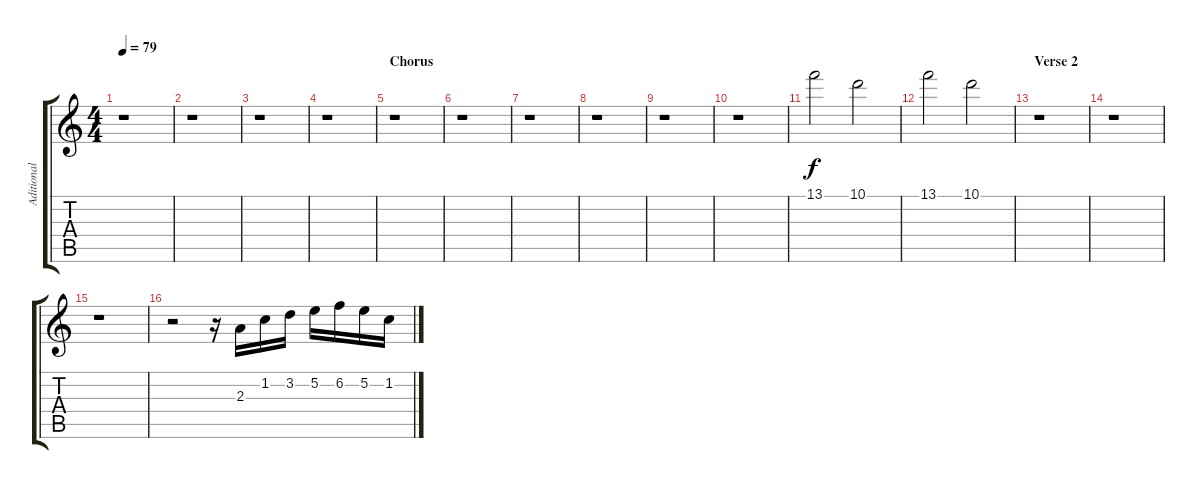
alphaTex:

\track ("Aditional Guitar" "Aditional ") {instrument overdrivenguitar}
\staff {score tabs}
\tuning (E4 B3 G3 D3 A2 D2) {hide}
\ts (4 4)
\tempo 79
\clef g2
\ks c
r.1{dy f} |
r.1 |
r.1 |
r.1 |
\section ("" "Chorus")
r.1 |
r.1 |
r.1 |
r.1 |
r.1 |
r.1 |
13.1.2 10.1.2 |
13.1.2 10.1.2 |
\section ("" "Verse 2")
r.1 |
r.1 |
r.1 |
r.2{volume 16} r.16 2.3.16 1.2.16 3.2.16 5.2.16 6.2.16 5.2.16 1.2.16
